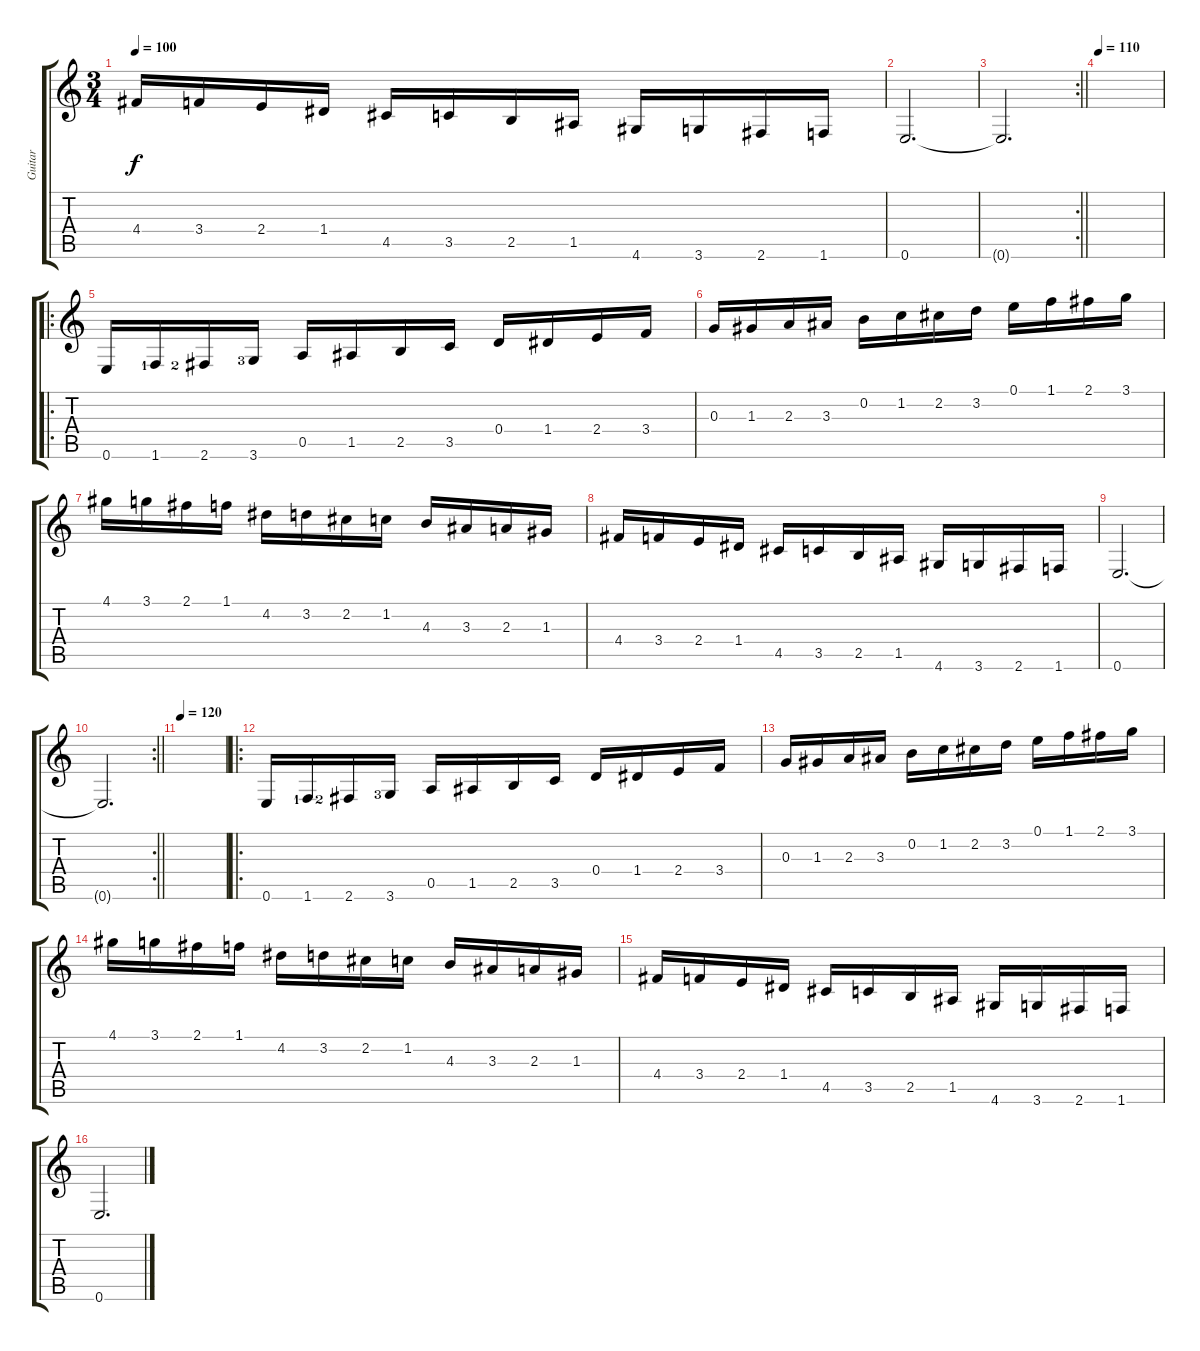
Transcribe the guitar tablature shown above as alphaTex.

\track ("Guitar" "Guitar") {instrument electricguitarjazz}
\staff {score tabs}
\tuning (E4 B3 G3 D3 A2 E2) {hide}
\ts (3 4)
\tempo 100
\clef g2
\ks c
4.4.16{dy f} 3.4.16 2.4.16 1.4.16 4.5.16 3.5.16 2.5.16 1.5.16 4.6.16 3.6.16 2.6.16 1.6.16 |
0.6.2{d} |
\rc 2
\barLineRight lightlight
0.6{t}.2{d} |
\tempo 110
|
\ro
0.6.16 1.6{lf 2}.16 2.6{lf 3}.16 3.6{lf 4}.16 0.5.16 1.5.16 2.5.16 3.5.16 0.4.16 1.4.16 2.4.16 3.4.16 |
0.3.16 1.3.16 2.3.16 3.3.16 0.2.16 1.2.16 2.2.16 3.2.16 0.1.16 1.1.16 2.1.16 3.1.16 |
4.1.16 3.1.16 2.1.16 1.1.16 4.2.16 3.2.16 2.2.16 1.2.16 4.3.16 3.3.16 2.3.16 1.3.16 |
4.4.16 3.4.16 2.4.16 1.4.16 4.5.16 3.5.16 2.5.16 1.5.16 4.6.16 3.6.16 2.6.16 1.6.16 |
0.6.2{d} |
\rc 2
\barLineRight lightlight
0.6{t}.2{d} |
\tempo 120
|
\ro
0.6.16 1.6{lf 2}.16 2.6{lf 3}.16 3.6{lf 4}.16 0.5.16 1.5.16 2.5.16 3.5.16 0.4.16 1.4.16 2.4.16 3.4.16 |
0.3.16 1.3.16 2.3.16 3.3.16 0.2.16 1.2.16 2.2.16 3.2.16 0.1.16 1.1.16 2.1.16 3.1.16 |
4.1.16 3.1.16 2.1.16 1.1.16 4.2.16 3.2.16 2.2.16 1.2.16 4.3.16 3.3.16 2.3.16 1.3.16 |
4.4.16 3.4.16 2.4.16 1.4.16 4.5.16 3.5.16 2.5.16 1.5.16 4.6.16 3.6.16 2.6.16 1.6.16 |
0.6.2{d}
